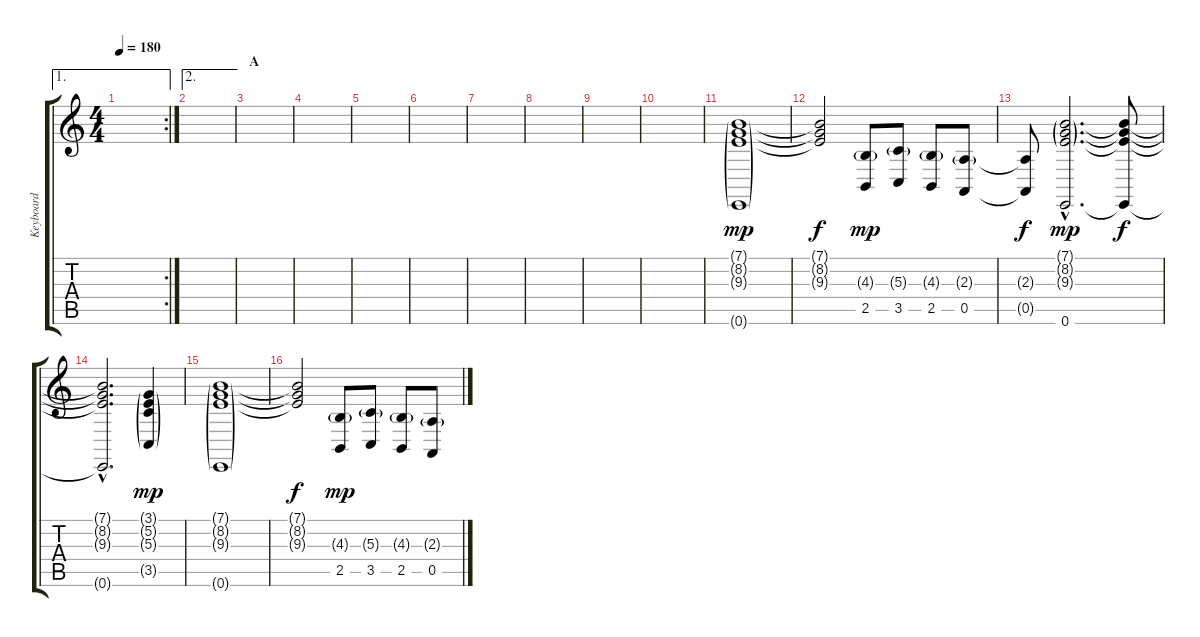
\track ("Keyboard" "Keyboard") {instrument choiraahs}
\staff {score tabs}
\tuning (E4 B3 G3 D3 A2 E2) {hide}
\ae 1
\rc 2
\ts (4 4)
\tempo 180
\clef g2
\ks c
|
\ae 2
|
\section ("" "A")
|
|
|
|
|
|
|
|
(7.1{g} 8.2{g} 9.3{g} 0.6{g}).1{dy mp} |
(7.1{t} 8.2{t} 9.3{t}).2{dy f} (4.3{g} 2.5).8{dy mp} (5.3{g} 3.5).8 (4.3{g} 2.5).8 (2.3{g} 0.5).8 |
(2.3{t} 0.5{t}).8{dy f} (7.1{g hac} 8.2{g hac} 9.3{g hac} 0.6{hac}).2{d dy mp} (7.1{t} 8.2{t} 9.3{t} 0.6{t}).8{dy f} |
(7.1{hac t} 8.2{hac t} 9.3{hac t} 0.6{hac t}).2{d} (3.1{g} 5.2{g} 5.3{g} 3.5{g}).4{dy mp} |
(7.1{g} 8.2{g} 9.3{g} 0.6{g}).1 |
(7.1{t} 8.2{t} 9.3{t}).2{dy f} (4.3{g} 2.5).8{dy mp} (5.3{g} 3.5).8 (4.3{g} 2.5).8 (2.3{g} 0.5).8
